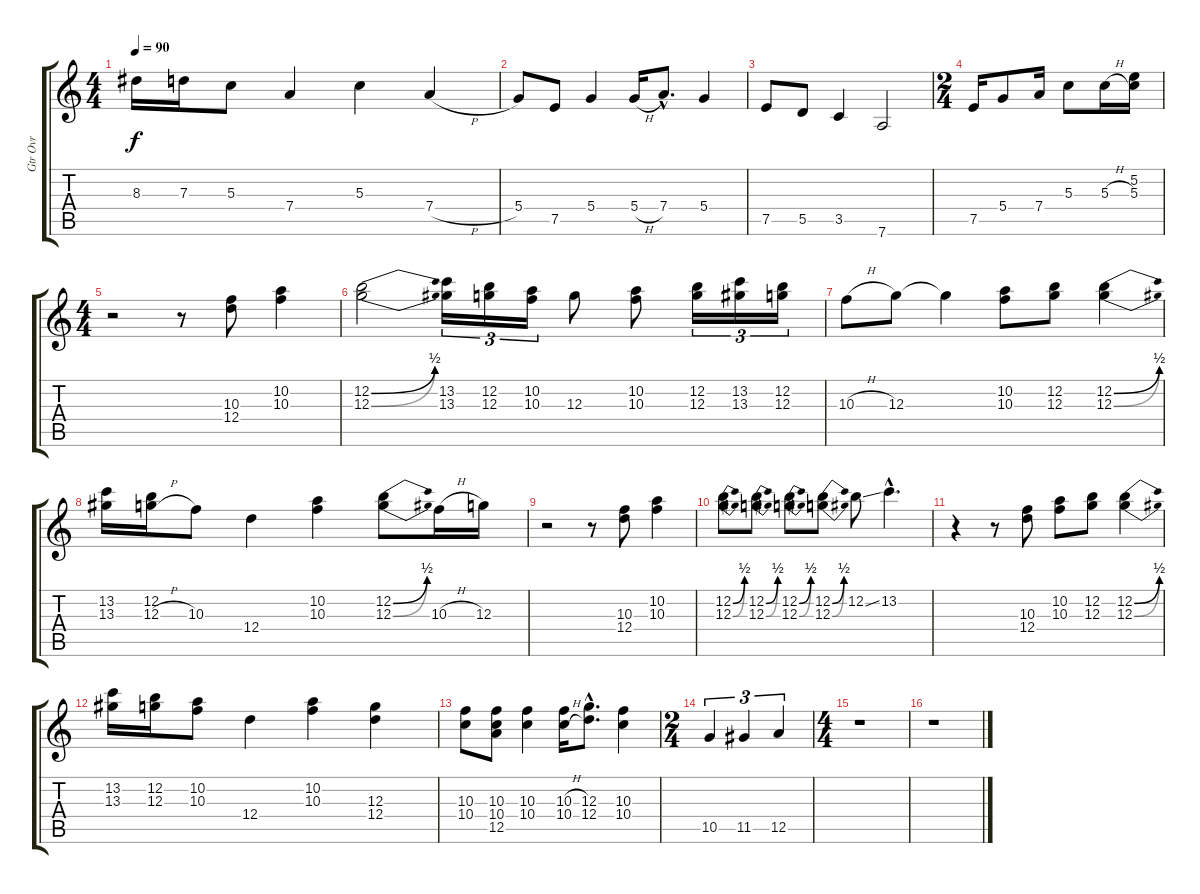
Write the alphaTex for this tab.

\track ("Gtr Ovr" "Gtr Ovr") {instrument overdrivenguitar}
\staff {score tabs}
\tuning (E4 B3 G3 D3 A2 D2) {hide}
\ts (4 4)
\tempo 90
\clef g2
\ks c
8.3.16{dy f} 7.3.16 5.3.8 7.4.4 5.3.4 7.4{h}.4 |
5.4.8 7.5.8 5.4.4 5.4{h}.16 7.4{hac}.8{d} 5.4.4 |
7.5.8 5.5.8 3.5.4 7.6.2 |
\ts (2 4)
7.5.16 5.4.8 7.4.16 5.3.8 5.3{h}.16 (5.2 5.3).16 |
\ts (4 4)
r.2 r.8 (10.3 12.4).8 (10.2 10.3).4 |
(12.2{be (bend 0 0 60 2)} 12.3{be (bend 0 0 60 2)}).2 (13.2 13.3).16{tu (3 2)} (12.2 12.3).16{tu (3 2)} (10.2 10.3).16{tu (3 2)} 12.3.8 (10.2 10.3).8 (12.2 12.3).16{tu (3 2)} (13.2 13.3).16{tu (3 2)} (12.2 12.3).16{tu (3 2)} |
10.3{h}.8 12.3.8 12.3{t}.4 (10.2 10.3).8 (12.2 12.3).8 (12.2{be (bend 0 0 60 2)} 12.3{be (bend 0 0 60 2)}).4 |
(13.2 13.3).16 (12.2 12.3{h}).16 10.3.8 12.4.4 (10.2 10.3).4 (12.2{be (bend 0 0 60 2)} 12.3{be (bend 0 0 60 2)}).8 10.3{h}.16 12.3.16 |
r.2 r.8 (10.3 12.4).8 (10.2 10.3).4 |
(12.2{be (bend 0 0 60 2)} 12.3{be (bend 0 0 60 2)}).8 (12.2{be (bend 0 0 60 2)} 12.3{be (bend 0 0 60 2)}).8 (12.2{be (bend 0 0 60 2)} 12.3{be (bend 0 0 60 2)}).8 (12.2{be (bend 0 0 60 2)} 12.3{be (bend 0 0 60 2)}).8 12.2{ss}.8 13.2{hac}.4{d} |
r.4 r.8 (10.3 12.4).8 (10.2 10.3).8 (12.2 12.3).8 (12.2{be (bend 0 0 60 2)} 12.3{be (bend 0 0 60 2)}).4 |
(13.2 13.3).16 (12.2 12.3).16 (10.2 10.3).8 12.4.4 (10.2 10.3).4 (12.3 12.4).4 |
(10.3 10.4).8 (10.3 10.4 12.5).8 (10.3 10.4).4 (10.3{h} 10.4{h}).16 (12.3{hac} 12.4{hac}).8{d} (10.3 10.4).4 |
\ts (2 4)
10.5.4{tu (3 2)} 11.5.4{tu (3 2)} 12.5.4{tu (3 2)} |
\ts (4 4)
r.1 |
r.1
